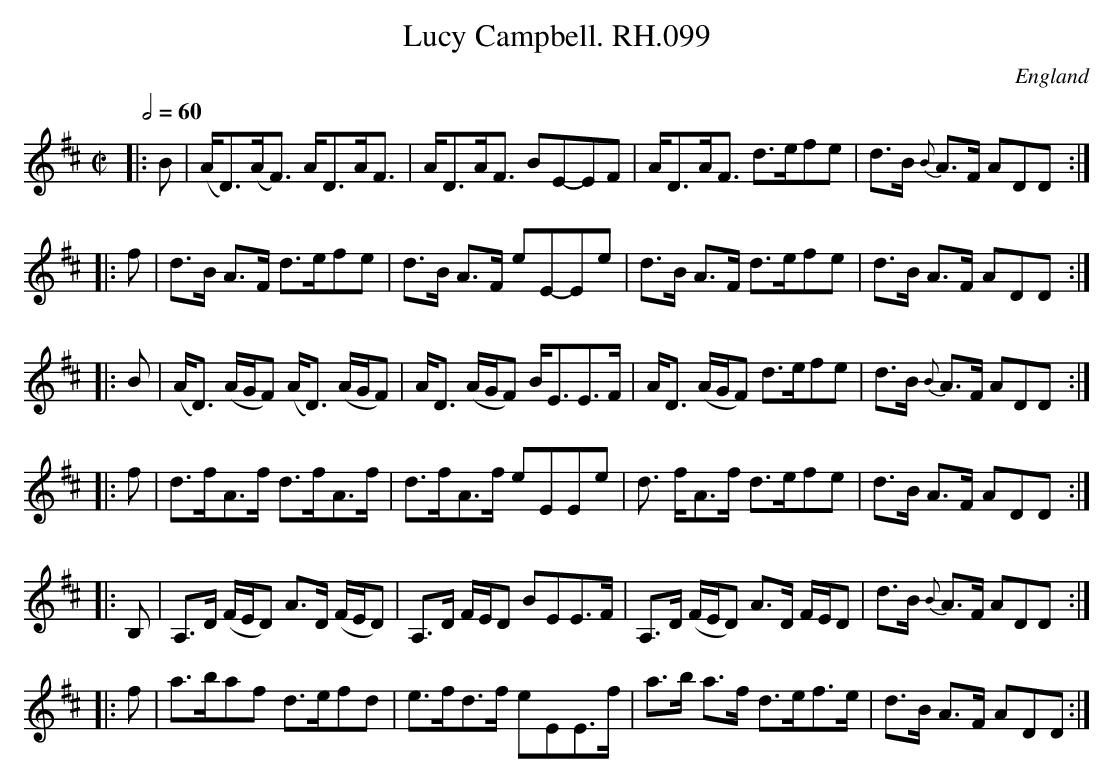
X:1
T:Lucy Campbell. RH.099
L:1/8
M:C|
O:England
Q:1/2=60
K:D
|:B|(A<D)(A<F) A<DA<F|A<DA<F BE-EF|\
A<DA<F d>efe|d>B {B}A>F ADD:|!
|:f|d>B A>F d>efe|d>B A>F eE-Ee|\
d>B A>F d>efe|d>B A>F ADD:|!
|:B|(A<D) (A/G/F) (A<D) (A/G/F)|A<D (A/G/F) B<EE>F|\
A<D (A/G/F) d>efe|d>B {B}A>F ADD:|!
|:f|d>fA>f d>fA>f|d>fA>f eEEe|d\
>fA>f d>efe|d>B A>F ADD:|!
|:B,|A,>D (F/E/D) A>D (F/E/D)|A,>D F/E/D BEE>F|\
A,>D (F/E/D) A>D F/E/D|d>B {B}A>F ADD:|!
|:f|a>baf d>efd|e>fd>f eEE>f|\
a>b a>f d>ef>e|d>B A>F ADD:|
